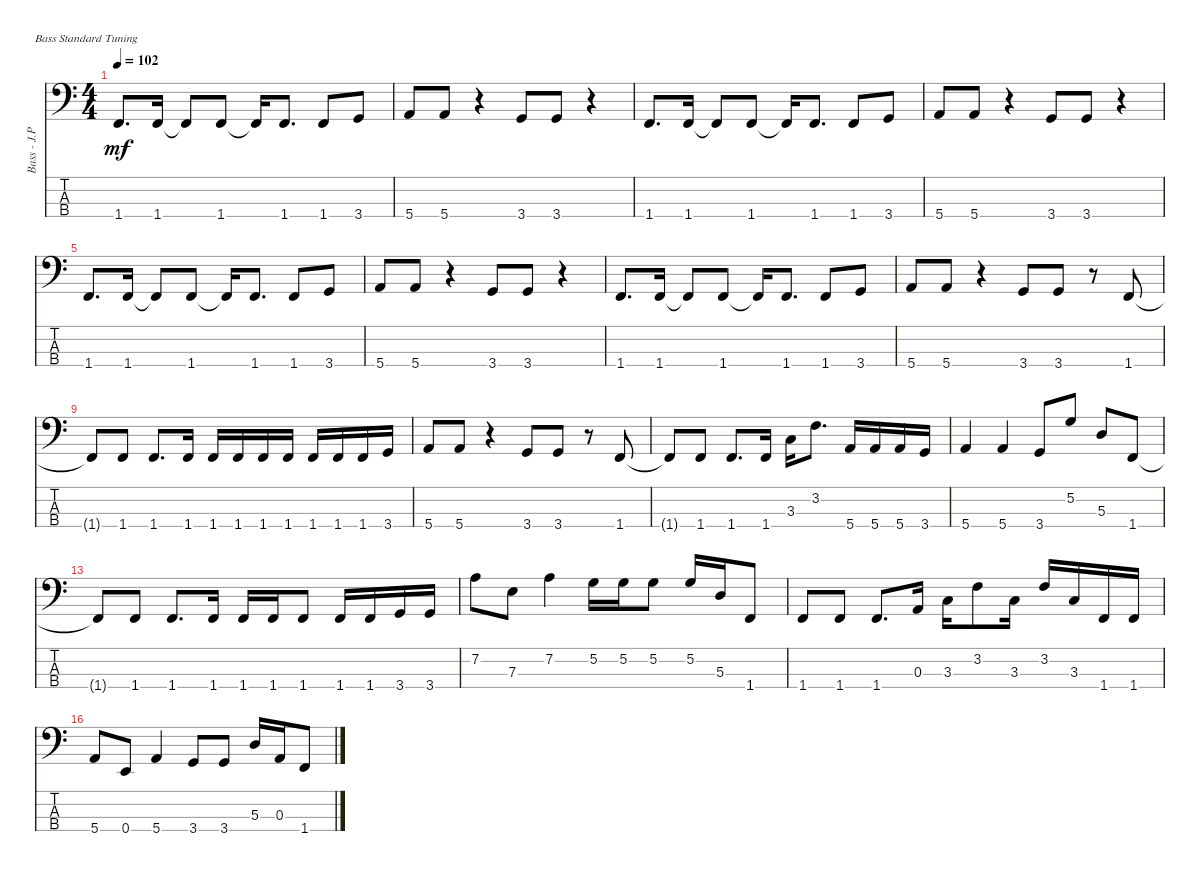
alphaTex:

\defaultSystemsLayout 4
\bracketExtendMode nobrackets
\defaultBarNumberDisplay FirstOfSystem
\track ("Bass - J.P. Jones" "Bass - J.P") {instrument electricbassfinger}
\staff {score tabs}
\tuning (G2 D2 A1 E1)
\ts (4 4)
\tempo 102
\clef f4
\scale
1.07818
\ks aminor
1.4.8{d dy mf} 1.4.16 1.4{t}.8 1.4.8 1.4{t}.16 1.4.8{d} 1.4.8 3.4.8 |
\scale
0.960908 5.4.8 5.4.8 r.4 3.4.8 3.4.8 r.4 |
\scale
0.960908 1.4.8{d} 1.4.16 1.4{t}.8 1.4.8 1.4{t}.16 1.4.8{d} 1.4.8 3.4.8 |
\scale
1.07818 5.4.8 5.4.8 r.4 3.4.8 3.4.8 r.4 |
\scale
0.960908 1.4.8{d} 1.4.16 1.4{t}.8 1.4.8 1.4{t}.16 1.4.8{d} 1.4.8 3.4.8 |
\scale
0.960908 5.4.8 5.4.8 r.4 3.4.8 3.4.8 r.4 |
\scale
1.07818 1.4.8{d} 1.4.16 1.4{t}.8 1.4.8 1.4{t}.16 1.4.8{d} 1.4.8 3.4.8 |
\scale
0.960908 5.4.8 5.4.8 r.4 3.4.8 3.4.8 r.8 1.4.8 |
\scale
0.960908 1.4{t}.8 1.4.8 1.4.8{d} 1.4.16 1.4.16 1.4.16 1.4.16 1.4.16 1.4.16 1.4.16 1.4.16 3.4.16 |
\scale
1.07818 5.4.8 5.4.8 r.4 3.4.8 3.4.8 r.8 1.4.8 |
\scale
0.960908 1.4{t}.8 1.4.8 1.4.8{d} 1.4.16 3.3.16 3.2.8{d} 5.4.16 5.4.16 5.4.16 3.4.16 |
\scale
0.960908 5.4.4 5.4.4 3.4.8 5.2.8 5.3.8 1.4.8 |
\scale
1.07818 1.4{t}.8 1.4.8 1.4.8{d} 1.4.16 1.4.16 1.4.16 1.4.8 1.4.16 1.4.16 3.4.16 3.4.16 |
\scale
0.960908 7.2.8 7.3.8 7.2.4 5.2.16 5.2.16 5.2.8 5.2.16 5.3.16 1.4.8 |
\scale
0.960908 1.4.8 1.4.8 1.4.8{d} 0.3.16 3.3.16 3.2.8 3.3.16 3.2.16 3.3.16 1.4.16 1.4.16 |
\scale
1.07818 5.4.8 0.4.8 5.4.4 3.4.8 3.4.8 5.3.16 0.3.16 1.4.8
